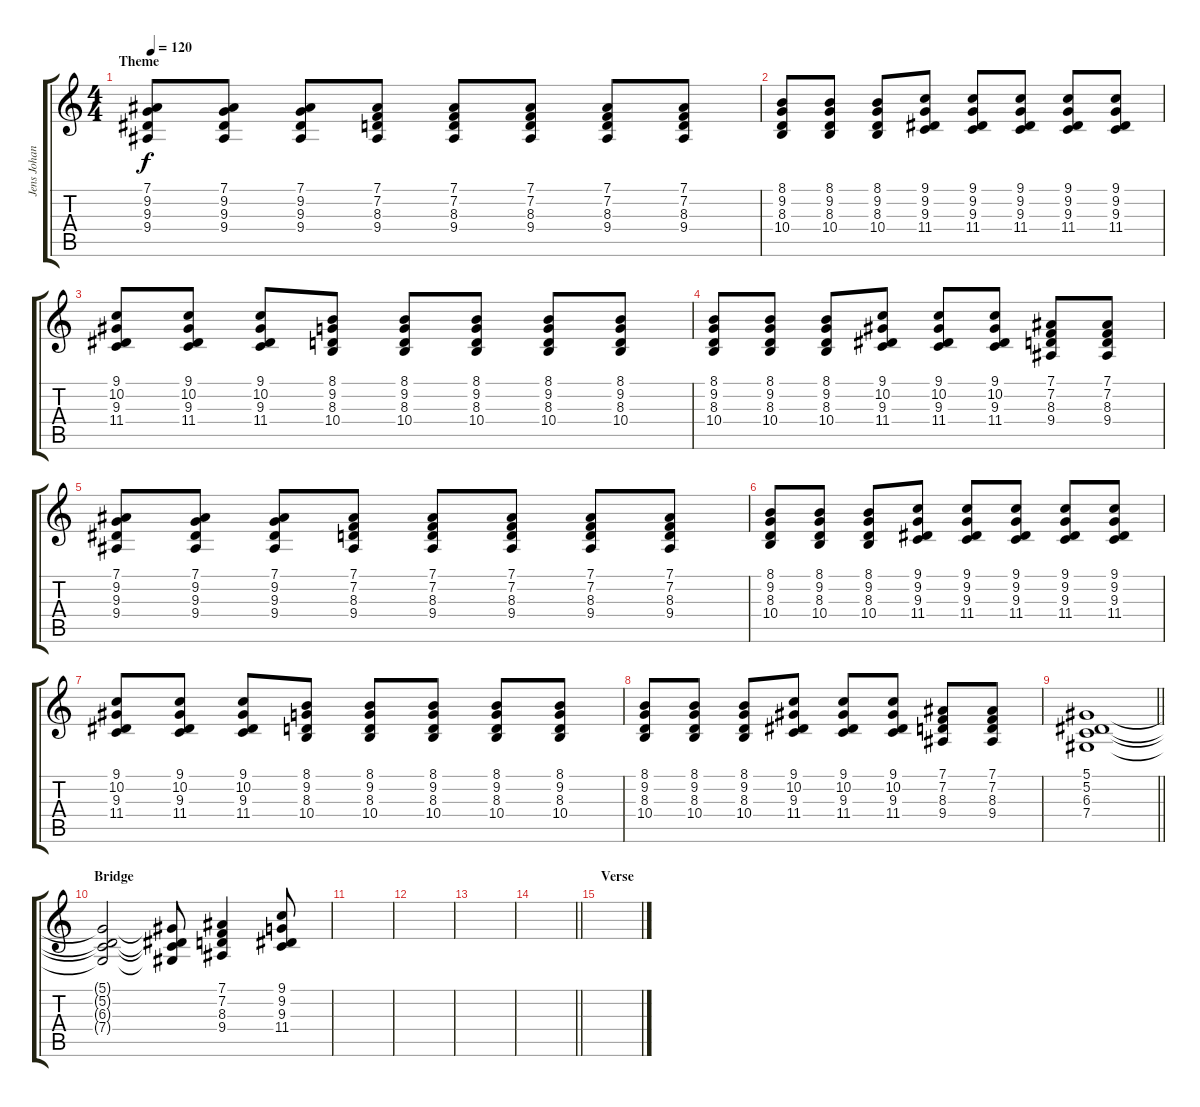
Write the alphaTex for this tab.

\track ("Jens Johansson" "Jens Johan") {instrument honkytonkpiano}
\staff {score tabs}
\tuning (Eb4 Bb3 Gb3 Db3 Ab2 Eb2) {hide}
\ts (4 4)
\section ("" "Theme")
\tempo 120
\clef g2
\ks c
(7.1 9.2 9.3 9.4).8{dy f} (7.1 9.2 9.3 9.4).8 (7.1 9.2 9.3 9.4).8 (7.1 7.2 8.3 9.4).8 (7.1 7.2 8.3 9.4).8 (7.1 7.2 8.3 9.4).8 (7.1 7.2 8.3 9.4).8 (7.1 7.2 8.3 9.4).8 |
(8.1 9.2 8.3 10.4).8 (8.1 9.2 8.3 10.4).8 (8.1 9.2 8.3 10.4).8 (9.1 9.2 9.3 11.4).8 (9.1 9.2 9.3 11.4).8 (9.1 9.2 9.3 11.4).8 (9.1 9.2 9.3 11.4).8 (9.1 9.2 9.3 11.4).8 |
(9.1 10.2 9.3 11.4).8 (9.1 10.2 9.3 11.4).8 (9.1 10.2 9.3 11.4).8 (8.1 9.2 8.3 10.4).8 (8.1 9.2 8.3 10.4).8 (8.1 9.2 8.3 10.4).8 (8.1 9.2 8.3 10.4).8 (8.1 9.2 8.3 10.4).8 |
(8.1 9.2 8.3 10.4).8 (8.1 9.2 8.3 10.4).8 (8.1 9.2 8.3 10.4).8 (9.1 10.2 9.3 11.4).8 (9.1 10.2 9.3 11.4).8 (9.1 10.2 9.3 11.4).8 (7.1 7.2 8.3 9.4).8 (7.1 7.2 8.3 9.4).8 |
(7.1 9.2 9.3 9.4).8 (7.1 9.2 9.3 9.4).8 (7.1 9.2 9.3 9.4).8 (7.1 7.2 8.3 9.4).8 (7.1 7.2 8.3 9.4).8 (7.1 7.2 8.3 9.4).8 (7.1 7.2 8.3 9.4).8 (7.1 7.2 8.3 9.4).8 |
(8.1 9.2 8.3 10.4).8 (8.1 9.2 8.3 10.4).8 (8.1 9.2 8.3 10.4).8 (9.1 9.2 9.3 11.4).8 (9.1 9.2 9.3 11.4).8 (9.1 9.2 9.3 11.4).8 (9.1 9.2 9.3 11.4).8 (9.1 9.2 9.3 11.4).8 |
(9.1 10.2 9.3 11.4).8 (9.1 10.2 9.3 11.4).8 (9.1 10.2 9.3 11.4).8 (8.1 9.2 8.3 10.4).8 (8.1 9.2 8.3 10.4).8 (8.1 9.2 8.3 10.4).8 (8.1 9.2 8.3 10.4).8 (8.1 9.2 8.3 10.4).8 |
(8.1 9.2 8.3 10.4).8 (8.1 9.2 8.3 10.4).8 (8.1 9.2 8.3 10.4).8 (9.1 10.2 9.3 11.4).8 (9.1 10.2 9.3 11.4).8 (9.1 10.2 9.3 11.4).8 (7.1 7.2 8.3 9.4).8 (7.1 7.2 8.3 9.4).8 |
\barLineRight lightlight
(5.1 5.2 6.3 7.4).1 |
\section ("" "Bridge")
(5.1{t} 5.2{t} 6.3{t} 7.4{t}).2 (5.1{t} 5.2{t} 6.3{t} 7.4{t}).8 (7.1 7.2 8.3 9.4).4 (9.1 9.2 9.3 11.4).8 |
|
|
|
\barLineRight lightlight
|
\section ("" "Verse")
